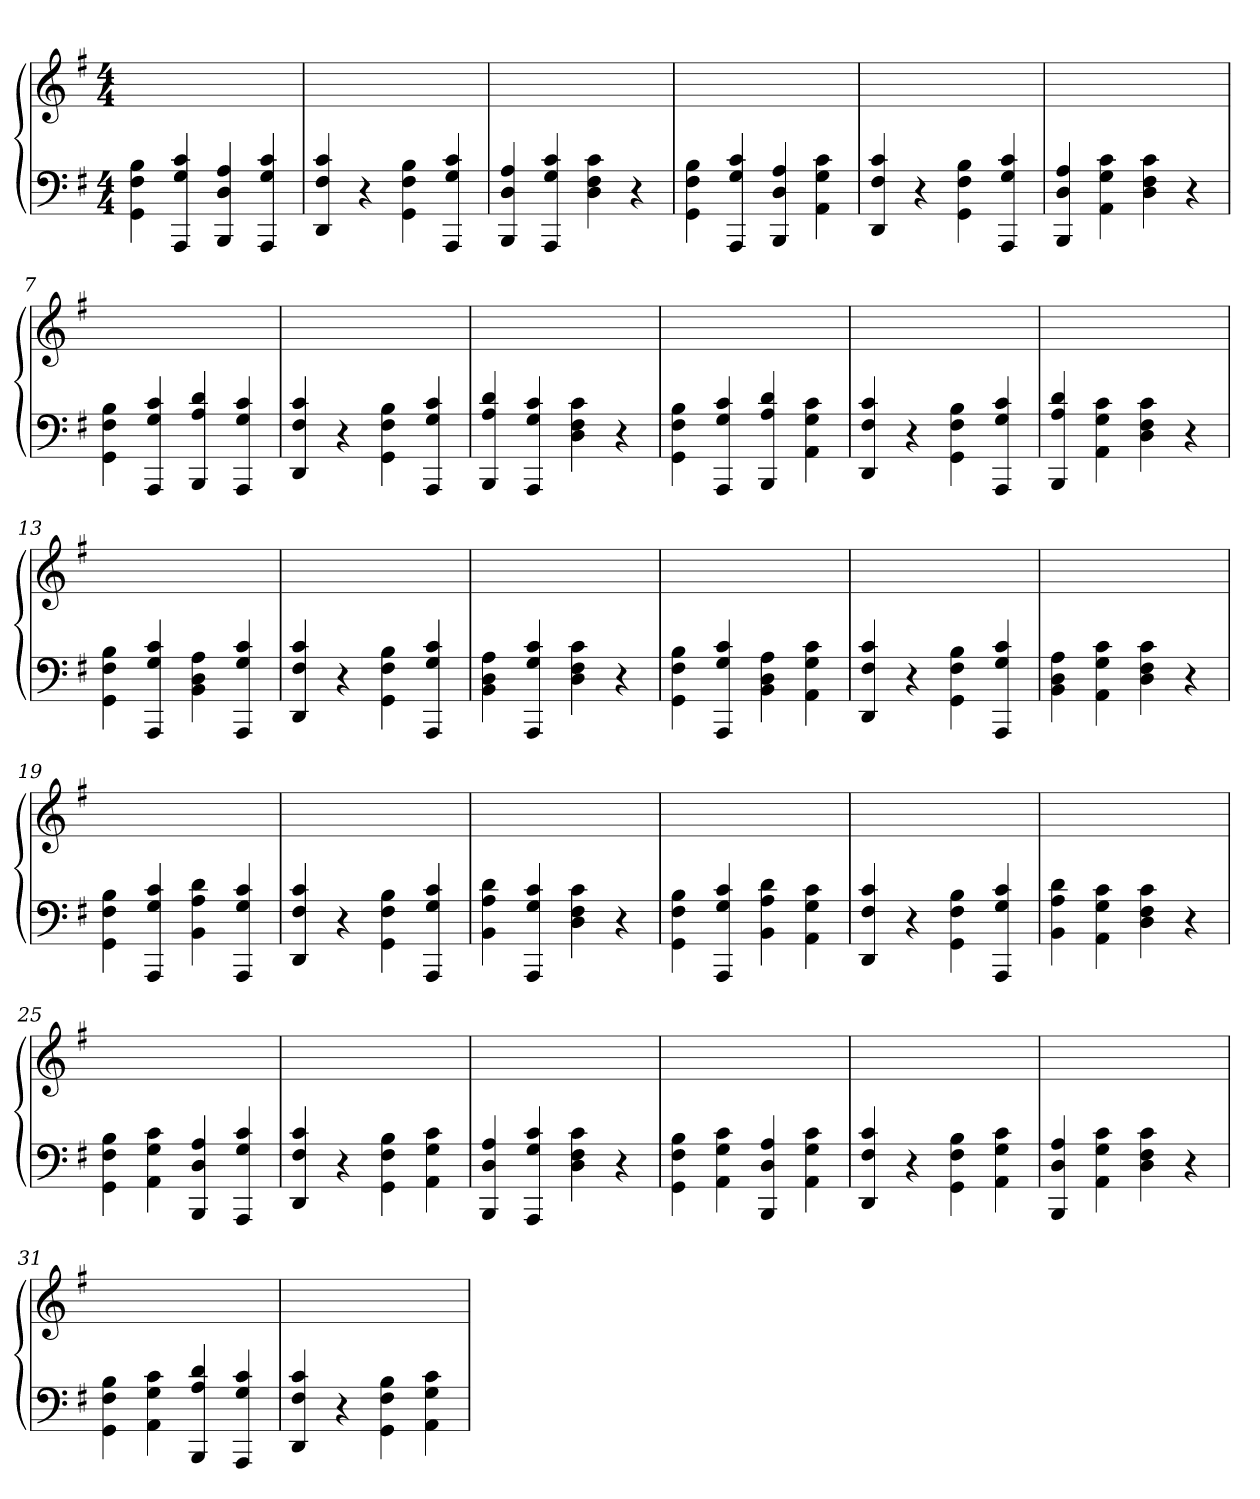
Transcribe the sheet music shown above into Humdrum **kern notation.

**kern	**kern
*part2	*part1
*staff2	*staff1
*clefF4	*clefG2
*k[f#]	*k[f#]
*G:	*G:
*M4/4	*M4/4
*MM60	*MM60
=1	=1
4GG 4F# 4B	1ryy
4AAA 4G 4c	.
4BBB 4D 4A	.
4AAA 4G 4c	.
=2	=2
4DD 4F# 4c	1ryy
4r	.
4GG 4F# 4B	.
4AAA 4G 4c	.
=3	=3
4BBB 4D 4A	1ryy
4AAA 4G 4c	.
4D 4F# 4c	.
4r	.
=4	=4
4GG 4F# 4B	1ryy
4AAA 4G 4c	.
4BBB 4D 4A	.
4AA 4G 4c	.
=5	=5
4DD 4F# 4c	1ryy
4r	.
4GG 4F# 4B	.
4AAA 4G 4c	.
=6	=6
4BBB 4D 4A	1ryy
4AA 4G 4c	.
4D 4F# 4c	.
4r	.
=7	=7
4GG 4F# 4B	1ryy
4AAA 4G 4c	.
4BBB 4A 4d	.
4AAA 4G 4c	.
=8	=8
4DD 4F# 4c	1ryy
4r	.
4GG 4F# 4B	.
4AAA 4G 4c	.
=9	=9
4BBB 4A 4d	1ryy
4AAA 4G 4c	.
4D 4F# 4c	.
4r	.
=10	=10
4GG 4F# 4B	1ryy
4AAA 4G 4c	.
4BBB 4A 4d	.
4AA 4G 4c	.
=11	=11
4DD 4F# 4c	1ryy
4r	.
4GG 4F# 4B	.
4AAA 4G 4c	.
=12	=12
4BBB 4A 4d	1ryy
4AA 4G 4c	.
4D 4F# 4c	.
4r	.
=13	=13
4GG 4F# 4B	1ryy
4AAA 4G 4c	.
4BB 4D 4A	.
4AAA 4G 4c	.
=14	=14
4DD 4F# 4c	1ryy
4r	.
4GG 4F# 4B	.
4AAA 4G 4c	.
=15	=15
4BB 4D 4A	1ryy
4AAA 4G 4c	.
4D 4F# 4c	.
4r	.
=16	=16
4GG 4F# 4B	1ryy
4AAA 4G 4c	.
4BB 4D 4A	.
4AA 4G 4c	.
=17	=17
4DD 4F# 4c	1ryy
4r	.
4GG 4F# 4B	.
4AAA 4G 4c	.
=18	=18
4BB 4D 4A	1ryy
4AA 4G 4c	.
4D 4F# 4c	.
4r	.
=19	=19
4GG 4F# 4B	1ryy
4AAA 4G 4c	.
4BB 4A 4d	.
4AAA 4G 4c	.
=20	=20
4DD 4F# 4c	1ryy
4r	.
4GG 4F# 4B	.
4AAA 4G 4c	.
=21	=21
4BB 4A 4d	1ryy
4AAA 4G 4c	.
4D 4F# 4c	.
4r	.
=22	=22
4GG 4F# 4B	1ryy
4AAA 4G 4c	.
4BB 4A 4d	.
4AA 4G 4c	.
=23	=23
4DD 4F# 4c	1ryy
4r	.
4GG 4F# 4B	.
4AAA 4G 4c	.
=24	=24
4BB 4A 4d	1ryy
4AA 4G 4c	.
4D 4F# 4c	.
4r	.
=25	=25
4GG 4F# 4B	1ryy
4AA 4G 4c	.
4BBB 4D 4A	.
4AAA 4G 4c	.
=26	=26
4DD 4F# 4c	1ryy
4r	.
4GG 4F# 4B	.
4AA 4G 4c	.
=27	=27
4BBB 4D 4A	1ryy
4AAA 4G 4c	.
4D 4F# 4c	.
4r	.
=28	=28
4GG 4F# 4B	1ryy
4AA 4G 4c	.
4BBB 4D 4A	.
4AA 4G 4c	.
=29	=29
4DD 4F# 4c	1ryy
4r	.
4GG 4F# 4B	.
4AA 4G 4c	.
=30	=30
4BBB 4D 4A	1ryy
4AA 4G 4c	.
4D 4F# 4c	.
4r	.
=31	=31
4GG 4F# 4B	1ryy
4AA 4G 4c	.
4BBB 4A 4d	.
4AAA 4G 4c	.
=32	=32
4DD 4F# 4c	1ryy
4r	.
4GG 4F# 4B	.
4AA 4G 4c	.
=	=
*-	*-
